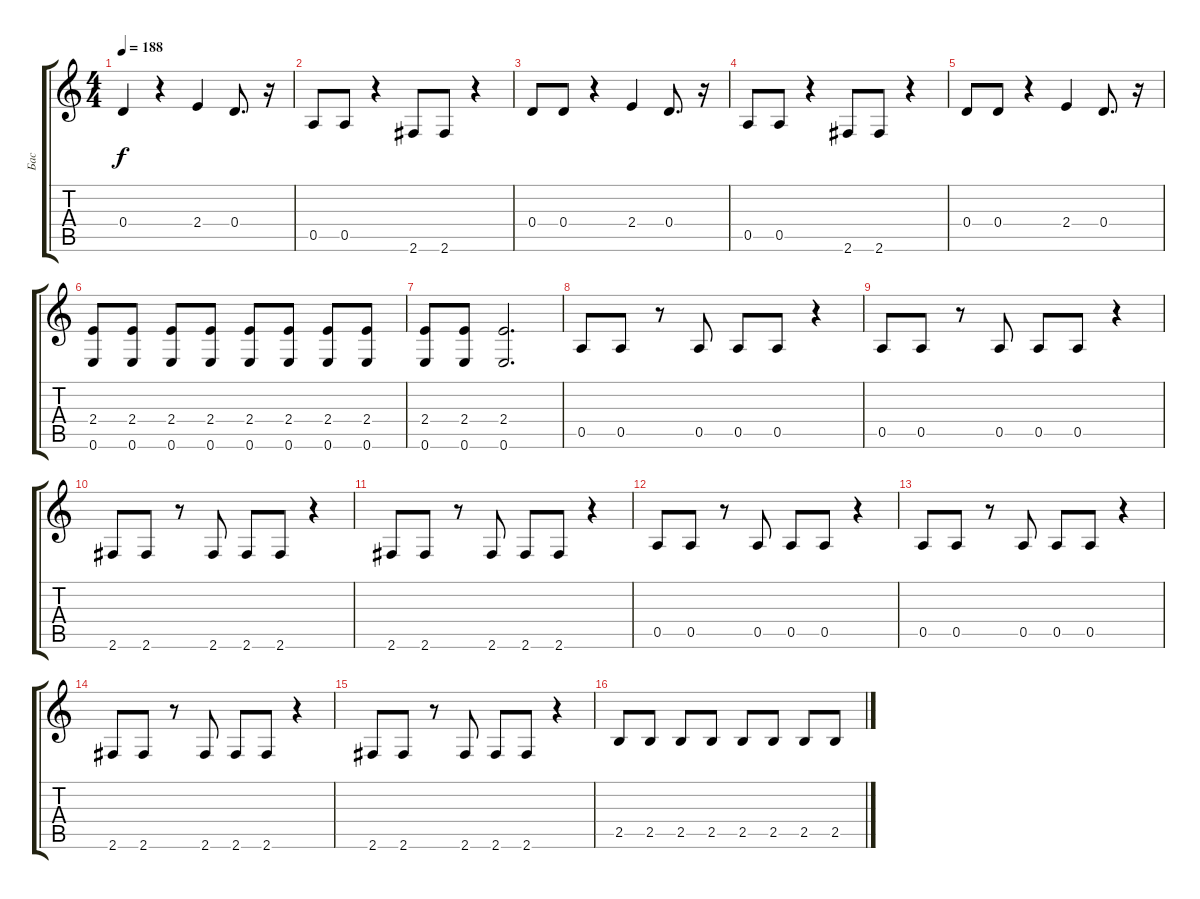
\track ("Бас" "Бас") {instrument electricbassfinger}
\staff {score tabs}
\tuning (E4 B3 G3 D3 A2 E2) {hide}
\ts (4 4)
\tempo 188
\clef g2
\ks c
0.4.4{dy f} r.4 2.4.4 0.4.8{d} r.16 |
0.5.8 0.5.8 r.4 2.6.8 2.6.8 r.4 |
0.4.8 0.4.8 r.4 2.4.4 0.4.8{d} r.16 |
0.5.8 0.5.8 r.4 2.6.8 2.6.8 r.4 |
0.4.8 0.4.8 r.4 2.4.4 0.4.8{d} r.16 |
(2.4 0.6).8 (2.4 0.6).8 (2.4 0.6).8 (2.4 0.6).8 (2.4 0.6).8 (2.4 0.6).8 (2.4 0.6).8 (2.4 0.6).8 |
(2.4 0.6).8 (2.4 0.6).8 (2.4 0.6).2{d} |
0.5.8 0.5.8 r.8 0.5.8 0.5.8 0.5.8 r.4 |
0.5.8 0.5.8 r.8 0.5.8 0.5.8 0.5.8 r.4 |
2.6.8 2.6.8 r.8 2.6.8 2.6.8 2.6.8 r.4 |
2.6.8 2.6.8 r.8 2.6.8 2.6.8 2.6.8 r.4 |
0.5.8 0.5.8 r.8 0.5.8 0.5.8 0.5.8 r.4 |
0.5.8 0.5.8 r.8 0.5.8 0.5.8 0.5.8 r.4 |
2.6.8 2.6.8 r.8 2.6.8 2.6.8 2.6.8 r.4 |
2.6.8 2.6.8 r.8 2.6.8 2.6.8 2.6.8 r.4 |
2.5.8 2.5.8 2.5.8 2.5.8 2.5.8 2.5.8 2.5.8 2.5.8
